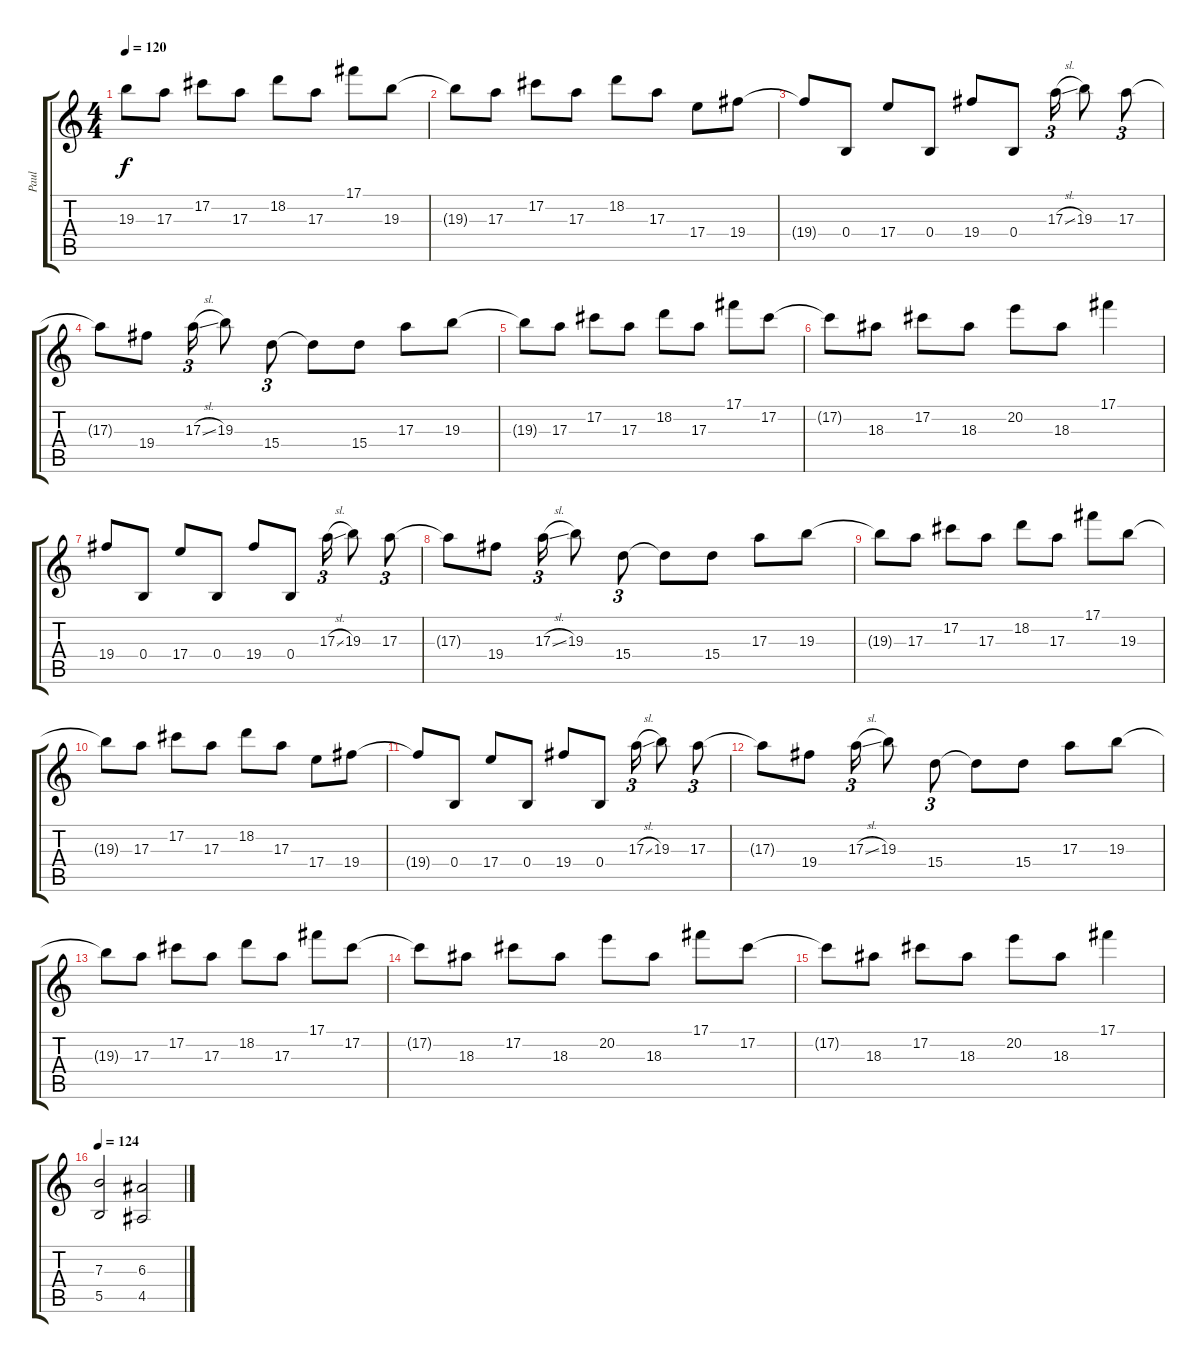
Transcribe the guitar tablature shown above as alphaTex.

\track ("Paul" "Paul") {instrument distortionguitar}
\staff {score tabs}
\tuning (Db4 Ab3 E3 B2 Gb2 Db2) {hide}
\ts (4 4)
\tempo 120
\clef g2
\ks c
19.3{t}.8{dy f} 17.3.8 17.2.8 17.3.8 18.2.8 17.3.8 17.1.8 19.3.8 |
19.3{t}.8 17.3.8 17.2.8 17.3.8 18.2.8 17.3.8 17.4.8 19.4.8 |
19.4{t}.8 0.4.8 17.4.8 0.4.8 19.4.8 0.4.8 17.3{sl}.16{tu (3 2)} 19.3.8 17.3.8{tu (3 2)} |
17.3{t}.8 19.4.8 17.3{sl}.16{tu (3 2)} 19.3.8 15.4.8{tu (3 2)} 15.4{t}.8 15.4.8 17.3.8 19.3.8 |
19.3{t}.8 17.3.8 17.2.8 17.3.8 18.2.8 17.3.8 17.1.8 17.2.8 |
17.2{t}.8 18.3.8 17.2.8 18.3.8 20.2.8 18.3.8 17.1.4 |
19.4.8 0.4.8 17.4.8 0.4.8 19.4.8 0.4.8 17.3{sl}.16{tu (3 2)} 19.3.8 17.3.8{tu (3 2)} |
17.3{t}.8 19.4.8 17.3{sl}.16{tu (3 2)} 19.3.8 15.4.8{tu (3 2)} 15.4{t}.8 15.4.8 17.3.8 19.3.8 |
19.3{t}.8 17.3.8 17.2.8 17.3.8 18.2.8 17.3.8 17.1.8 19.3.8 |
19.3{t}.8 17.3.8 17.2.8 17.3.8 18.2.8 17.3.8 17.4.8 19.4.8 |
19.4{t}.8 0.4.8 17.4.8 0.4.8 19.4.8 0.4.8 17.3{sl}.16{tu (3 2)} 19.3.8 17.3.8{tu (3 2)} |
17.3{t}.8 19.4.8 17.3{sl}.16{tu (3 2)} 19.3.8 15.4.8{tu (3 2)} 15.4{t}.8 15.4.8 17.3.8 19.3.8 |
19.3{t}.8 17.3.8 17.2.8 17.3.8 18.2.8 17.3.8 17.1.8 17.2.8 |
17.2{t}.8 18.3.8 17.2.8 18.3.8 20.2.8 18.3.8 17.1.8 17.2.8 |
17.2{t}.8 18.3.8 17.2.8 18.3.8 20.2.8 18.3.8 17.1.4 |
\tempo 124
(7.3 5.5).2 (6.3 4.5).2
